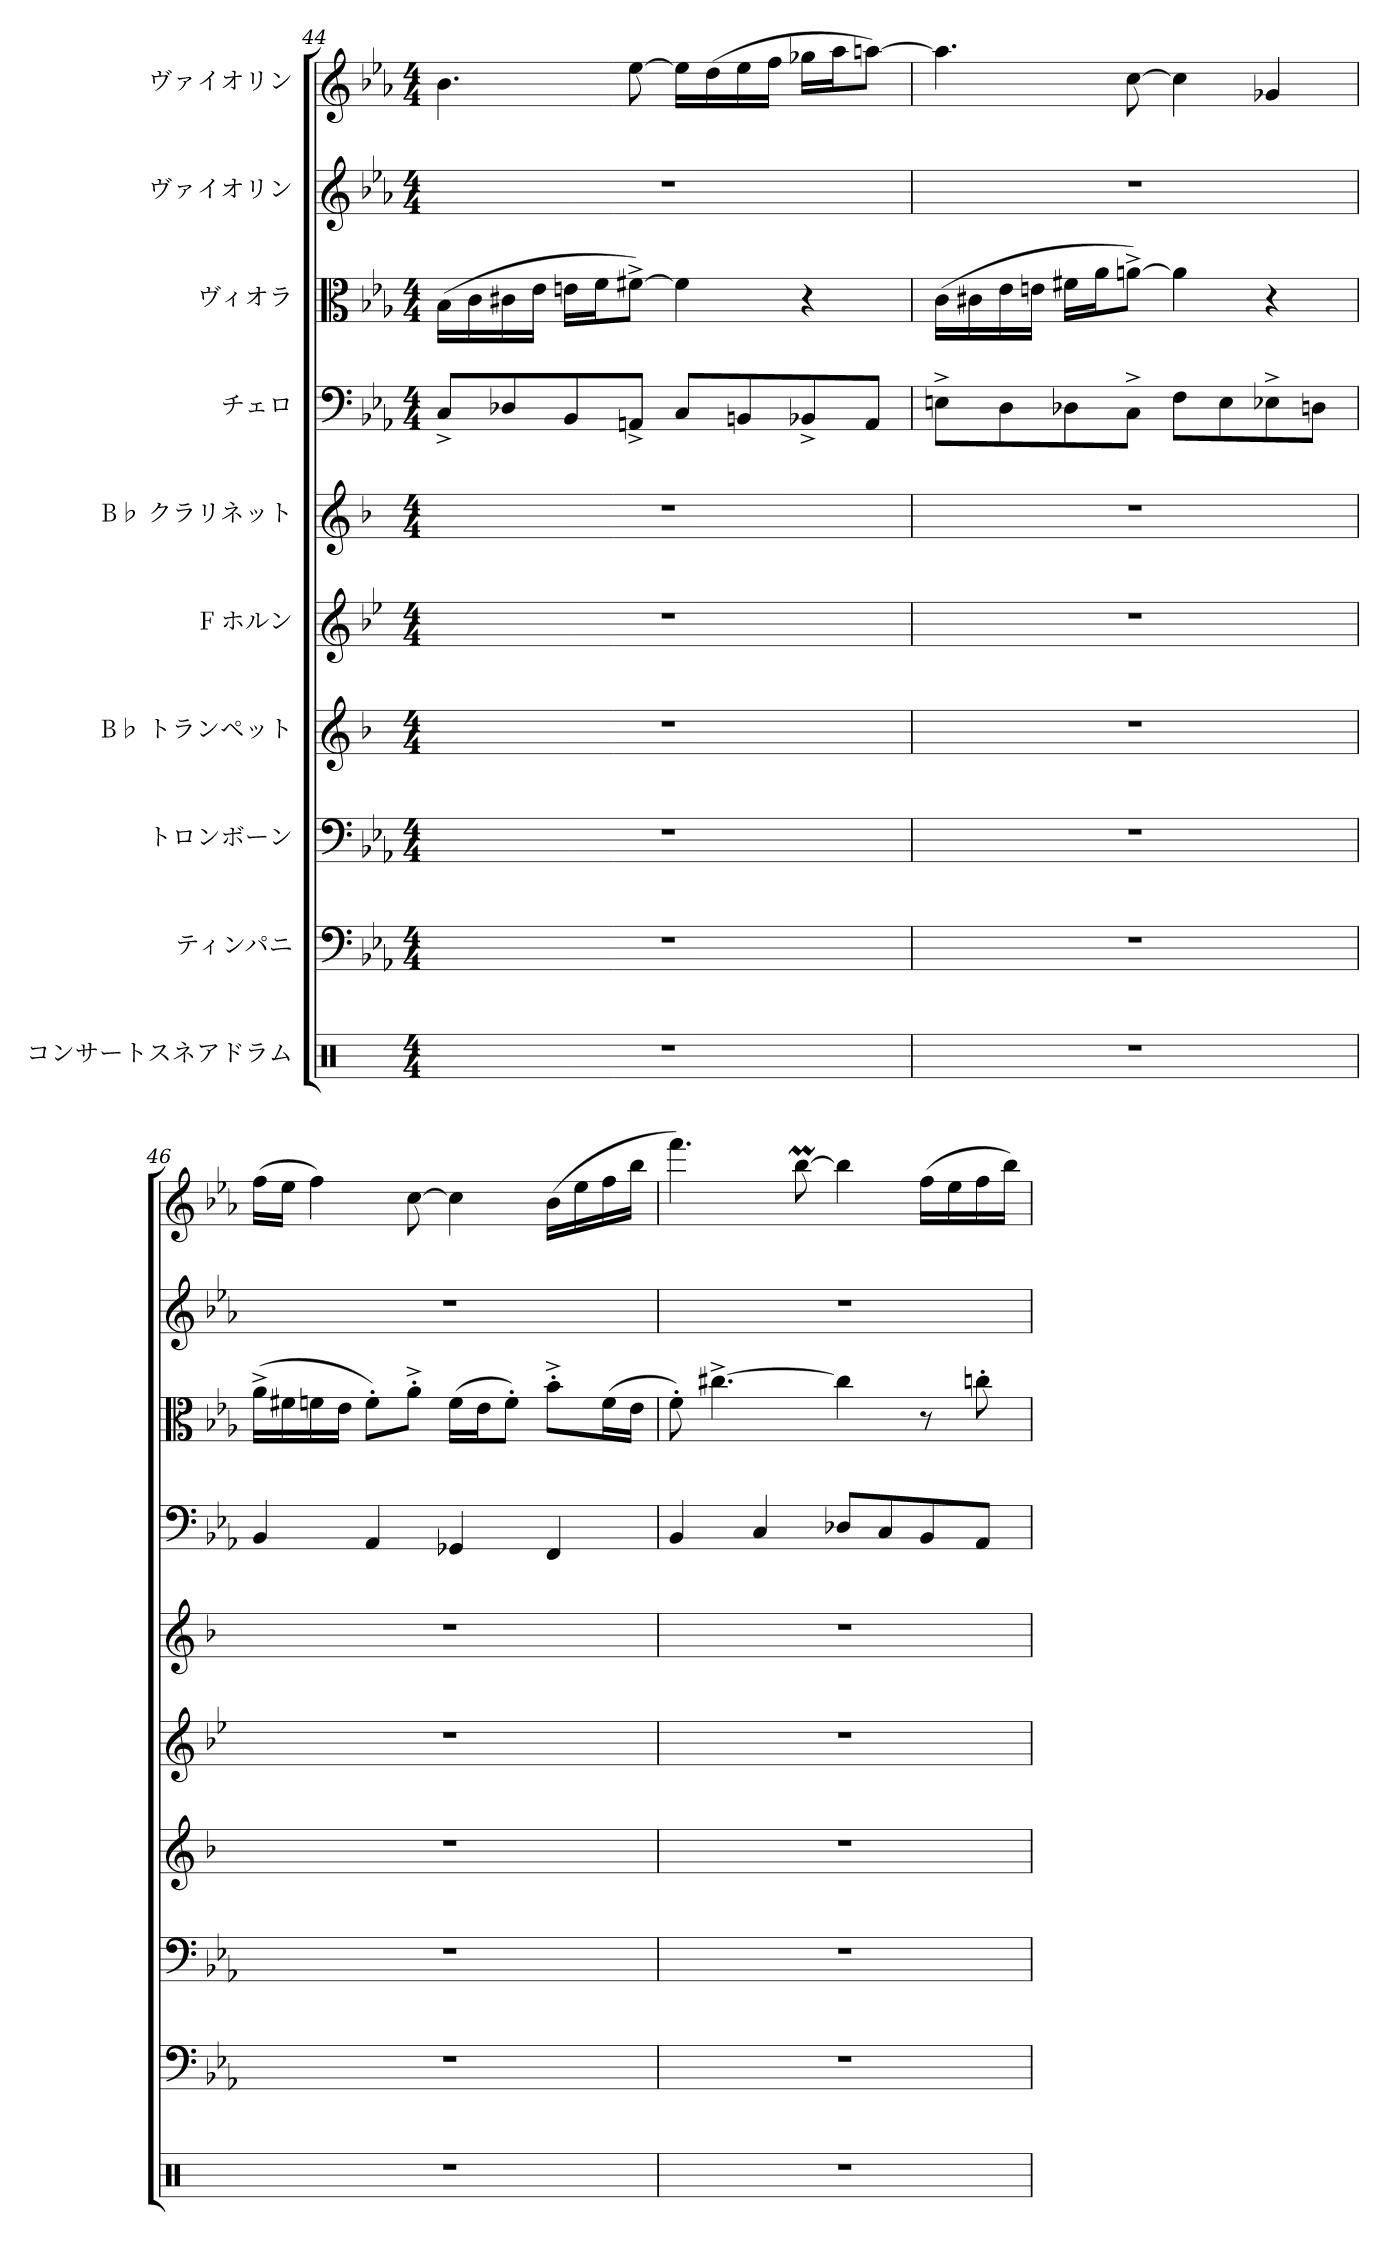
**kern	**kern	**kern	**kern	**kern	**kern	**kern	**kern	**kern	**kern
*part10	*part9	*part8	*part7	*part6	*part5	*part4	*part3	*part2	*part1
*staff10	*staff9	*staff8	*staff7	*staff6	*staff5	*staff4	*staff3	*staff2	*staff1
*I"コンサートスネアドラム	*I"ティンパニ	*I"トロンボーン	*I"B♭ トランペット	*I"F ホルン	*I"B♭ クラリネット	*I"チェロ	*I"ヴィオラ	*I"ヴァイオリン	*I"ヴァイオリン
!!LO:PB:g=z
*clefX	*clefF4	*clefF4	*clefG2	*clefG2	*clefG2	*clefF4	*clefC3	*clefG2	*clefG2
*	*	*	*ITrd1c2	*ITrd4c7	*ITrd1c2	*	*	*	*
*k[]	*k[b-e-a-]	*k[b-e-a-]	*k[b-e-a-]	*k[b-e-a-]	*k[b-e-a-]	*k[b-e-a-]	*k[b-e-a-]	*k[b-e-a-]	*k[b-e-a-]
*M4/4	*M4/4	*M4/4	*M4/4	*M4/4	*M4/4	*M4/4	*M4/4	*M4/4	*M4/4
=44	=44	=44	=44	=44	=44	=44	=44	=44	=44
1r	1r	1r	1r	1r	1r	8C^/L	(>16B-\LL	1r	4.b-\
.	.	.	.	.	.	.	16c\	.	.
.	.	.	.	.	.	8D-X/	16c#X\	.	.
.	.	.	.	.	.	.	16e-\JJ	.	.
.	.	.	.	.	.	8BB-/	16en\LL	.	.
.	.	.	.	.	.	.	16f\J	.	.
.	.	.	.	.	.	8AAn^/J	[8f#X^\J)	.	[8ee-\
.	.	.	.	.	.	8C/L	4f#\]	.	16ee-\LL]
.	.	.	.	.	.	.	.	.	(>16dd\
.	.	.	.	.	.	8BBn/	.	.	16ee-\
.	.	.	.	.	.	.	.	.	16ff\JJ
.	.	.	.	.	.	8BB-X^/	4r	.	16gg-X\LL
.	.	.	.	.	.	.	.	.	16aa-\J
.	.	.	.	.	.	8AA/J	.	.	[8aan\J)
=45	=45	=45	=45	=45	=45	=45	=45	=45	=45
1r	1r	1r	1r	1r	1r	8En^\L	(>16c\LL	1r	4.aa\]
.	.	.	.	.	.	.	16c#X\	.	.
.	.	.	.	.	.	8D\	16e-\	.	.
.	.	.	.	.	.	.	16en\JJ	.	.
.	.	.	.	.	.	8D-X\	16f#X\LL	.	.
.	.	.	.	.	.	.	16a-\J	.	.
.	.	.	.	.	.	8C^\J	[8an^\J)	.	[8cc\
.	.	.	.	.	.	8F\L	4a\]	.	4cc\]
.	.	.	.	.	.	8E\	.	.	.
.	.	.	.	.	.	8E-X^\	4r	.	4g-X/
.	.	.	.	.	.	8Dn\J	.	.	.
!!LO:PB:g=z
=46	=46	=46	=46	=46	=46	=46	=46	=46	=46
1r	1r	1r	1r	1r	1r	4BB-/	(>16a-^\LL	1r	(>16ff\LL
.	.	.	.	.	.	.	16f#X\	.	16ee-\JJ
.	.	.	.	.	.	.	16fn\	.	4ff\)
.	.	.	.	.	.	.	16e-\JJ	.	.
.	.	.	.	.	.	4AA-/	8f'\L)	.	.
.	.	.	.	.	.	.	8a-'^\J	.	[8cc\
.	.	.	.	.	.	4GG-X/	(>16f\LL	.	4cc\]
.	.	.	.	.	.	.	16e-\J	.	.
.	.	.	.	.	.	.	8f'\J)	.	.
.	.	.	.	.	.	4FF/	8b-'^\L	.	(>16b-\LL
.	.	.	.	.	.	.	.	.	16ee-\
.	.	.	.	.	.	.	(>16f\L	.	16ff\
.	.	.	.	.	.	.	16e-\JJ	.	16bb-\JJ
=47	=47	=47	=47	=47	=47	=47	=47	=47	=47
1r	1r	1r	1r	1r	1r	4BB-/	8f'\)	1r	4.fff\)
.	.	.	.	.	.	.	[4.cc#X^\	.	.
.	.	.	.	.	.	4C/	.	.	.
.	.	.	.	.	.	.	.	.	[8bb-M\
.	.	.	.	.	.	8D-X/L	4cc#\]	.	4bb-\]
.	.	.	.	.	.	8C/	.	.	.
.	.	.	.	.	.	8BB-/	8r	.	(>16ff\LL
.	.	.	.	.	.	.	.	.	16ee-\
.	.	.	.	.	.	8AA-/J	8ccn'\	.	16ff\
.	.	.	.	.	.	.	.	.	16bb-\JJ)
=	=	=	=	=	=	=	=	=	=
*-	*-	*-	*-	*-	*-	*-	*-	*-	*-
